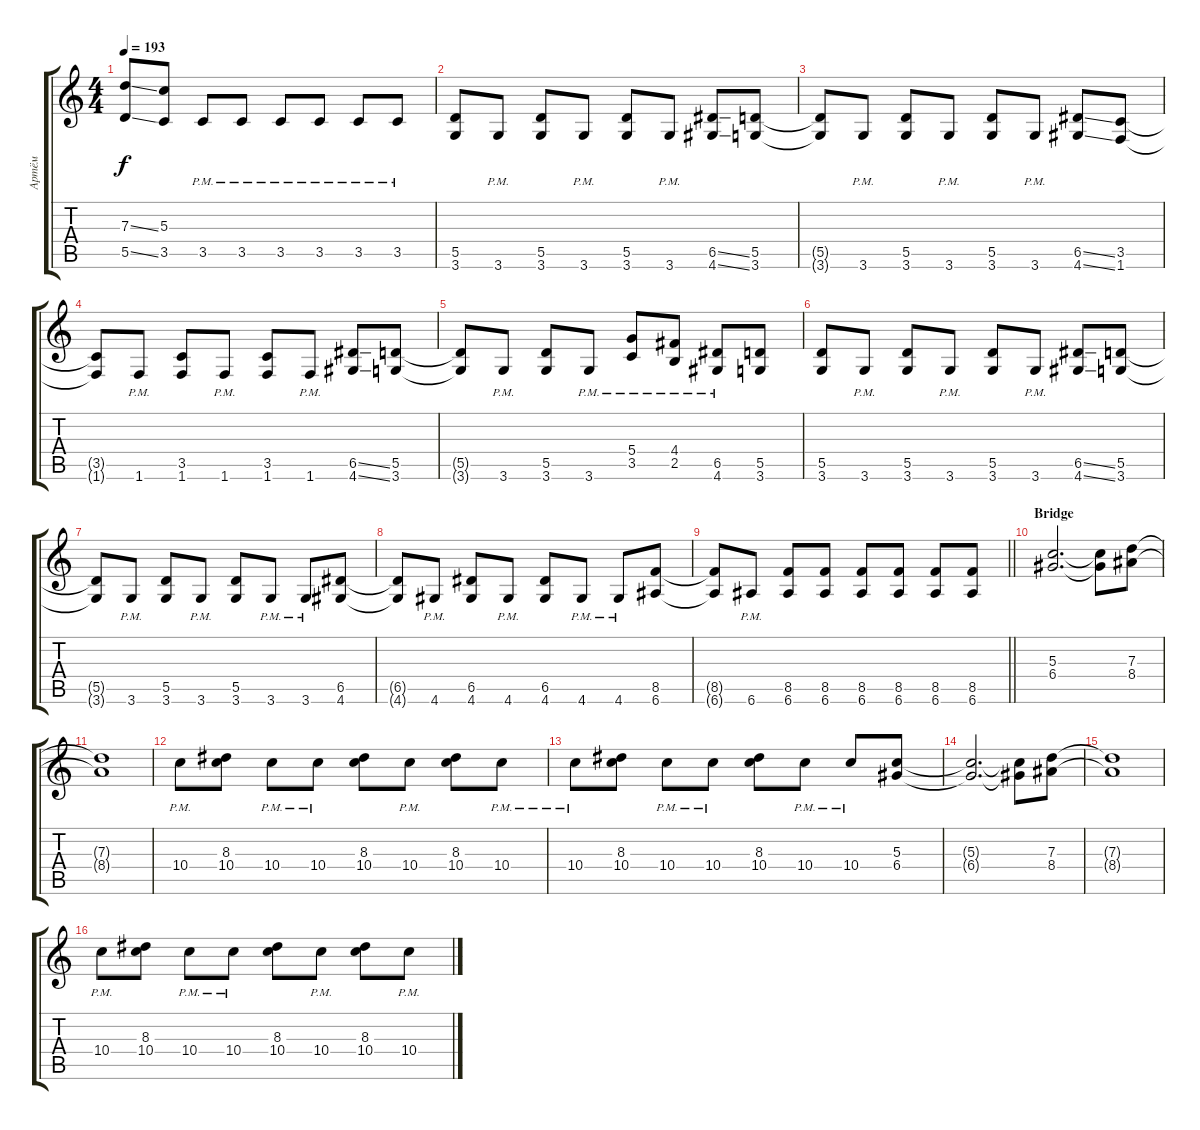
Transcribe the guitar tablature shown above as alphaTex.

\track ("Артём" "Артём") {instrument overdrivenguitar}
\staff {score tabs}
\tuning (E4 B3 G3 D3 A2 E2) {hide}
\ts (4 4)
\tempo 193
\clef g2
\ks c
(7.3{ss} 5.5{ss}).8{dy f} (5.3 3.5).8 3.5{pm}.8 3.5{pm}.8 3.5{pm}.8 3.5{pm}.8 3.5{pm}.8 3.5{pm}.8 |
(5.5 3.6).8 3.6{pm}.8 (5.5 3.6).8 3.6{pm}.8 (5.5 3.6).8 3.6{pm}.8 (6.5{ss} 4.6{ss}).8 (5.5 3.6).8 |
(5.5{t} 3.6{t}).8 3.6{pm}.8 (5.5 3.6).8 3.6{pm}.8 (5.5 3.6).8 3.6{pm}.8 (6.5{ss} 4.6{ss}).8 (3.5 1.6).8 |
(3.5{t} 1.6{t}).8 1.6{pm}.8 (3.5 1.6).8 1.6{pm}.8 (3.5 1.6).8 1.6{pm}.8 (6.5{ss} 4.6{ss}).8 (5.5 3.6).8 |
(5.5{t} 3.6{t}).8 3.6{pm}.8 (5.5 3.6).8 3.6{pm}.8 (5.4{pm} 3.5{pm}).8 (4.4{pm} 2.5{pm}).8 (6.5{pm} 4.6{pm}).8 (5.5 3.6).8 |
(5.5 3.6).8 3.6{pm}.8 (5.5 3.6).8 3.6{pm}.8 (5.5 3.6).8 3.6{pm}.8 (6.5{ss} 4.6{ss}).8 (5.5 3.6).8 |
(5.5{t} 3.6{t}).8 3.6{pm}.8 (5.5 3.6).8 3.6{pm}.8 (5.5 3.6).8 3.6{pm}.8 3.6{pm}.8 (6.5 4.6).8 |
(6.5{t} 4.6{t}).8 4.6{pm}.8 (6.5 4.6).8 4.6{pm}.8 (6.5 4.6).8 4.6{pm}.8 4.6{pm}.8 (8.5 6.6).8 |
\barLineRight lightlight
(8.5{t} 6.6{t}).8 6.6{pm}.8 (8.5 6.6).8 (8.5 6.6).8 (8.5 6.6).8 (8.5 6.6).8 (8.5 6.6).8 (8.5 6.6).8 |
\section ("" "Bridge")
(5.3 6.4).2{d} (5.3{t} 6.4{t}).8 (7.3 8.4).8 |
(7.3{t} 8.4{t}).1 |
10.4{pm}.8 (8.3 10.4).8 10.4{pm}.8 10.4{pm}.8 (8.3 10.4).8 10.4{pm}.8 (8.3 10.4).8 10.4{pm}.8 |
10.4{pm}.8 (8.3 10.4).8 10.4{pm}.8 10.4{pm}.8 (8.3 10.4).8 10.4{pm}.8 10.4{pm}.8 (5.3 6.4).8 |
(5.3{t} 6.4{t}).2{d} (5.3{t} 6.4{t}).8 (7.3 8.4).8 |
(7.3{t} 8.4{t}).1 |
10.4{pm}.8 (8.3 10.4).8 10.4{pm}.8 10.4{pm}.8 (8.3 10.4).8 10.4{pm}.8 (8.3 10.4).8 10.4{pm}.8
